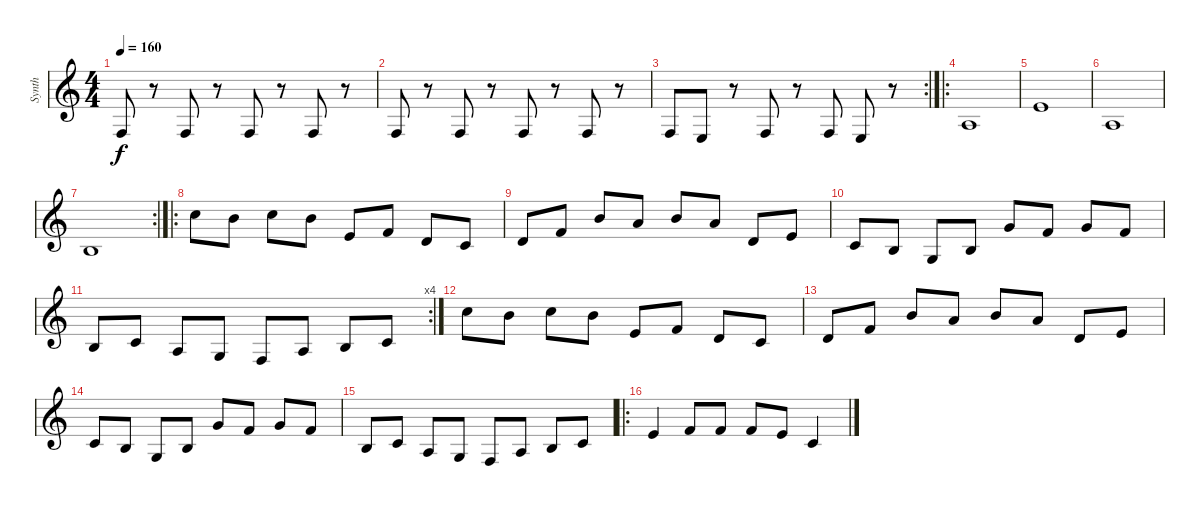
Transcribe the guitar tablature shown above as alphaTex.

\track ("Synth" "Synth") {instrument stringensemble2}
\staff {score}
\tuning (E4 B3 G3 D3 A2 E2) {hide}
\ts (4 4)
\tempo 160
\clef g2
\ks c
3.4.8{dy f} r.8 3.4.8 r.8 3.4.8 r.8 3.4.8 r.8 |
3.4.8 r.8 3.4.8 r.8 3.4.8 r.8 3.4.8 r.8 |
\rc 2
3.4.8 2.4.8 r.8 3.4.8 r.8 3.4.8 2.4.8 r.8 |
\ro
2.3.1 |
0.1.1 |
2.3.1 |
\rc 2
0.2.1 |
\ro
8.1.8 7.1.8 8.1.8 7.1.8 0.1.8 6.2.8 7.3.8 5.3.8 |
7.3.8 6.2.8 7.1.8 5.1.8 7.1.8 5.1.8 7.3.8 5.2.8 |
5.3.8 4.3.8 5.4.8 4.3.8 3.1.8 1.1.8 3.1.8 1.1.8 |
\rc 4
0.2.8 1.2.8 2.3.8 0.3.8 3.4.8 2.3.8 0.2.8 1.2.8 |
8.1.8 7.1.8 8.1.8 7.1.8 0.1.8 6.2.8 7.3.8 5.3.8 |
7.3.8 6.2.8 7.1.8 5.1.8 7.1.8 5.1.8 7.3.8 5.2.8 |
5.3.8 4.3.8 5.4.8 4.3.8 3.1.8 1.1.8 3.1.8 1.1.8 |
0.2.8 1.2.8 2.3.8 0.3.8 3.4.8 2.3.8 0.2.8 1.2.8 |
\ro
0.1.4 1.1.8 1.1.8 1.1.8 0.1.8 1.2.4
